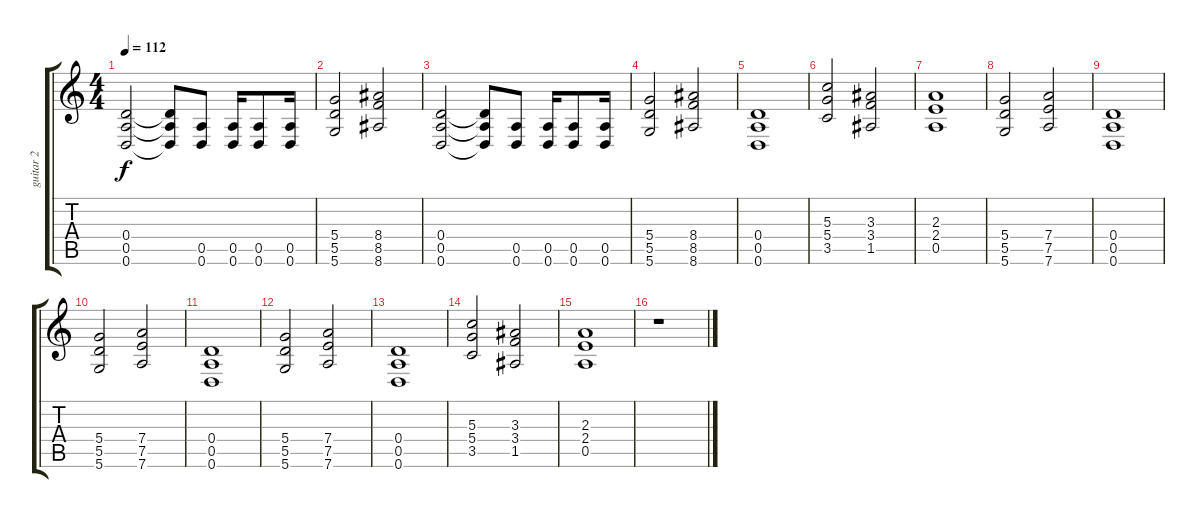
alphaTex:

\track ("guitar 2" "guitar 2") {instrument distortionguitar}
\staff {score tabs}
\tuning (E4 B3 G3 D3 A2 D2) {hide}
\ts (4 4)
\tempo 112
\clef g2
\ks c
(0.4 0.5 0.6).2{dy f} (0.4{t} 0.5{t} 0.6{t}).8 (0.5 0.6).8 (0.5 0.6).16 (0.5 0.6).8 (0.5 0.6).16 |
(5.4 5.5 5.6).2 (8.4 8.5 8.6).2 |
(0.4 0.5 0.6).2 (0.4{t} 0.5{t} 0.6{t}).8 (0.5 0.6).8 (0.5 0.6).16 (0.5 0.6).8 (0.5 0.6).16 |
(5.4 5.5 5.6).2 (8.4 8.5 8.6).2 |
(0.4 0.5 0.6).1 |
(5.3 5.4 3.5).2 (3.3 3.4 1.5).2 |
(2.3 2.4 0.5).1 |
(5.4 5.5 5.6).2 (7.4 7.5 7.6).2 |
(0.4 0.5 0.6).1 |
(5.4 5.5 5.6).2 (7.4 7.5 7.6).2 |
(0.4 0.5 0.6).1 |
(5.4 5.5 5.6).2 (7.4 7.5 7.6).2 |
(0.4 0.5 0.6).1 |
(5.3 5.4 3.5).2 (3.3 3.4 1.5).2 |
(2.3 2.4 0.5).1 |
r.1
